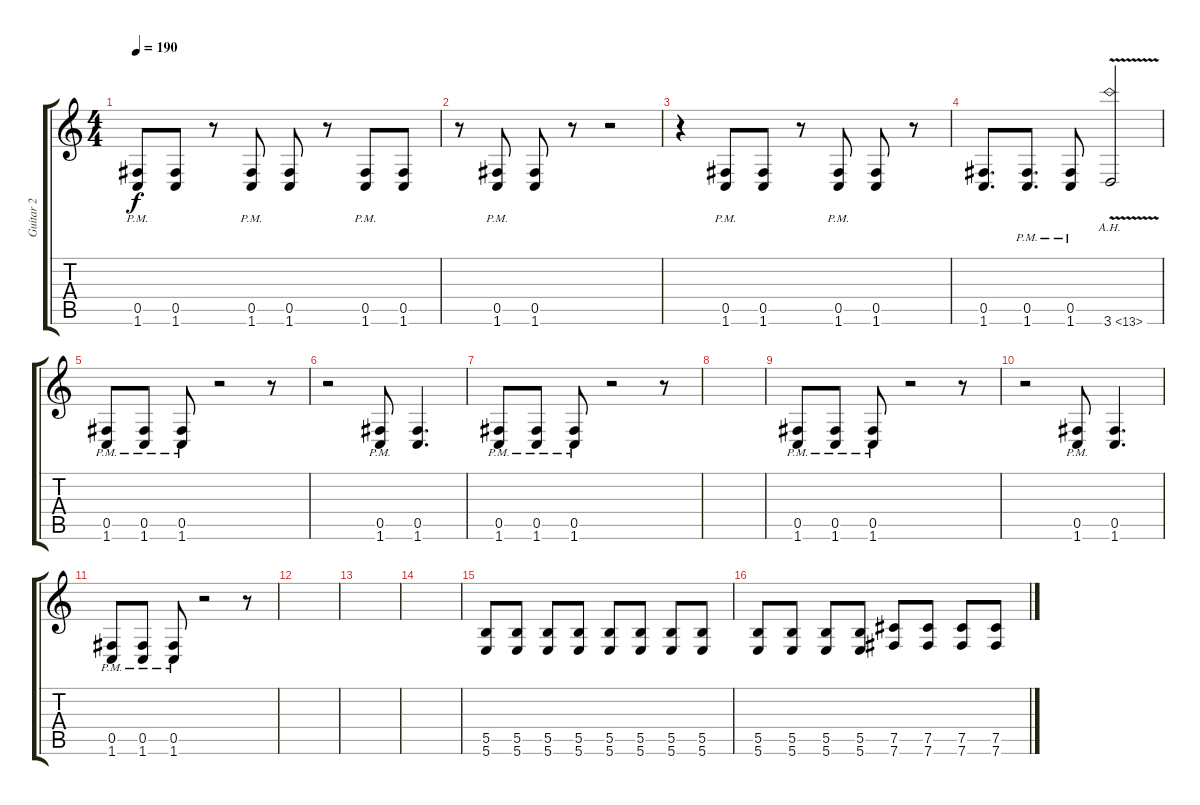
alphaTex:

\track ("Guitar 2" "Guitar 2") {instrument distortionguitar}
\staff {score tabs}
\tuning (Db4 Ab3 E3 B2 Gb2 B1) {hide}
\ts (4 4)
\tempo 190
\clef g2
\ks c
(0.5{pm} 1.6{pm}).8{dy f} (0.5 1.6).8 r.8 (0.5{pm} 1.6{pm}).8 (0.5 1.6).8 r.8 (0.5{pm} 1.6{pm}).8 (0.5 1.6).8 |
r.8 (0.5{pm} 1.6{pm}).8 (0.5 1.6).8 r.8 r.2 |
r.4 (0.5{pm} 1.6{pm}).8 (0.5 1.6).8 r.8 (0.5{pm} 1.6{pm}).8 (0.5 1.6).8 r.8 |
(0.5 1.6).8{d} (0.5{pm} 1.6{pm}).8{d} (0.5{pm} 1.6{pm}).8 3.6{ah 10 v}.2 |
(0.5{pm} 1.6{pm}).8 (0.5{pm} 1.6{pm}).8 (0.5{pm} 1.6{pm}).8 r.2 r.8 |
r.2 (0.5{pm} 1.6{pm}).8 (0.5 1.6).4{d} |
(0.5{pm} 1.6{pm}).8 (0.5{pm} 1.6{pm}).8 (0.5{pm} 1.6{pm}).8 r.2 r.8 |
|
(0.5{pm} 1.6{pm}).8 (0.5{pm} 1.6{pm}).8 (0.5{pm} 1.6{pm}).8 r.2 r.8 |
r.2 (0.5{pm} 1.6{pm}).8 (0.5 1.6).4{d} |
(0.5{pm} 1.6{pm}).8 (0.5{pm} 1.6{pm}).8 (0.5{pm} 1.6{pm}).8 r.2 r.8 |
|
|
|
(5.5 5.6).8 (5.5 5.6).8 (5.5 5.6).8 (5.5 5.6).8 (5.5 5.6).8 (5.5 5.6).8 (5.5 5.6).8 (5.5 5.6).8 |
(5.5 5.6).8 (5.5 5.6).8 (5.5 5.6).8 (5.5 5.6).8 (7.5 7.6).8 (7.5 7.6).8 (7.5 7.6).8 (7.5 7.6).8
